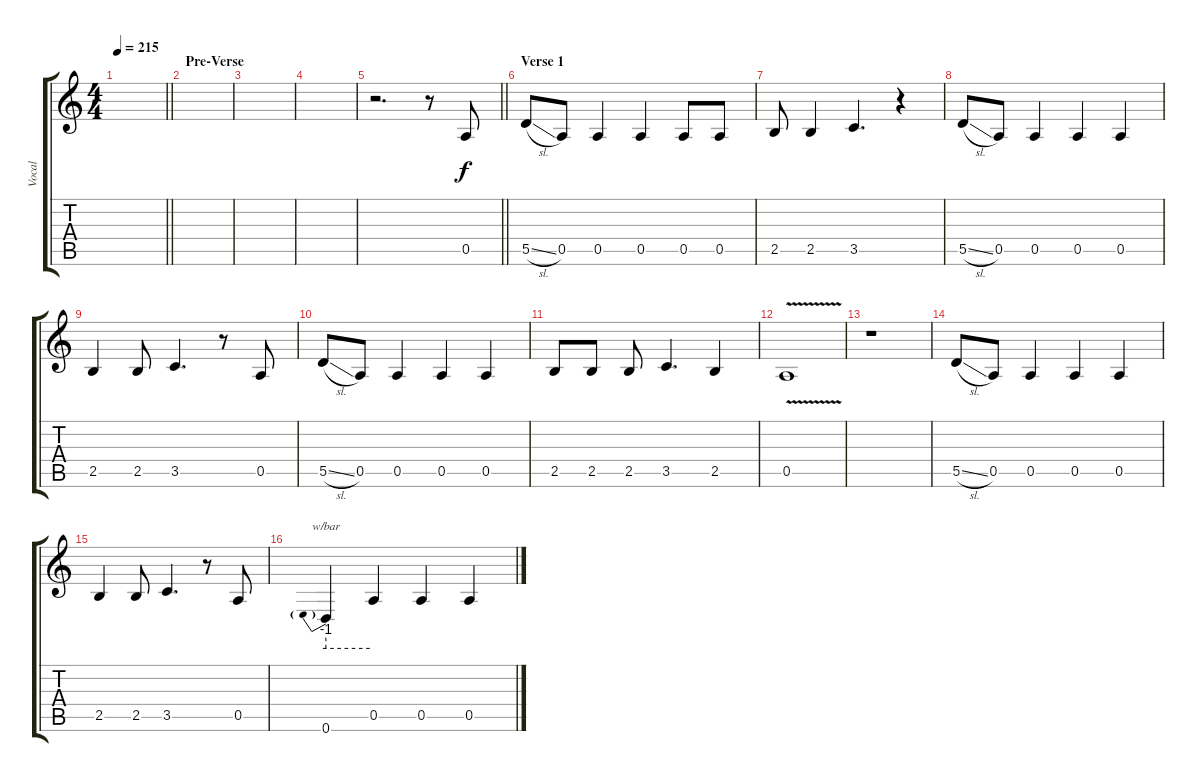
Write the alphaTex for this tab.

\track ("Vocal" "Vocal") {instrument overdrivenguitar}
\staff {score tabs}
\tuning (E4 B3 G3 D3 A2 E2) {hide}
\ts (4 4)
\tempo 215
\clef g2
\barLineRight lightlight
\ks c
|
\section ("" "Pre-Verse")
|
|
|
\barLineRight lightlight
r.2{d} r.8 0.5.8 |
\section ("" "Verse 1")
5.5{sl}.8 0.5.8 0.5.4 0.5.4 0.5.8 0.5.8 |
2.5.8 2.5.4 3.5.4{d} r.4 |
5.5{sl}.8 0.5.8 0.5.4 0.5.4 0.5.4 |
2.5.4 2.5.8 3.5.4{d} r.8 0.5.8 |
5.5{sl}.8 0.5.8 0.5.4 0.5.4 0.5.4 |
2.5.8 2.5.8 2.5.8 3.5.4{d} 2.5.4 |
0.5{v}.1 |
r.1 |
5.5{sl}.8 0.5.8 0.5.4 0.5.4 0.5.4 |
2.5.4 2.5.8 3.5.4{d} r.8 0.5.8 |
0.6.4{tbe (predive default 0 -4 60 -4)} 0.5.4 0.5.4 0.5.4
